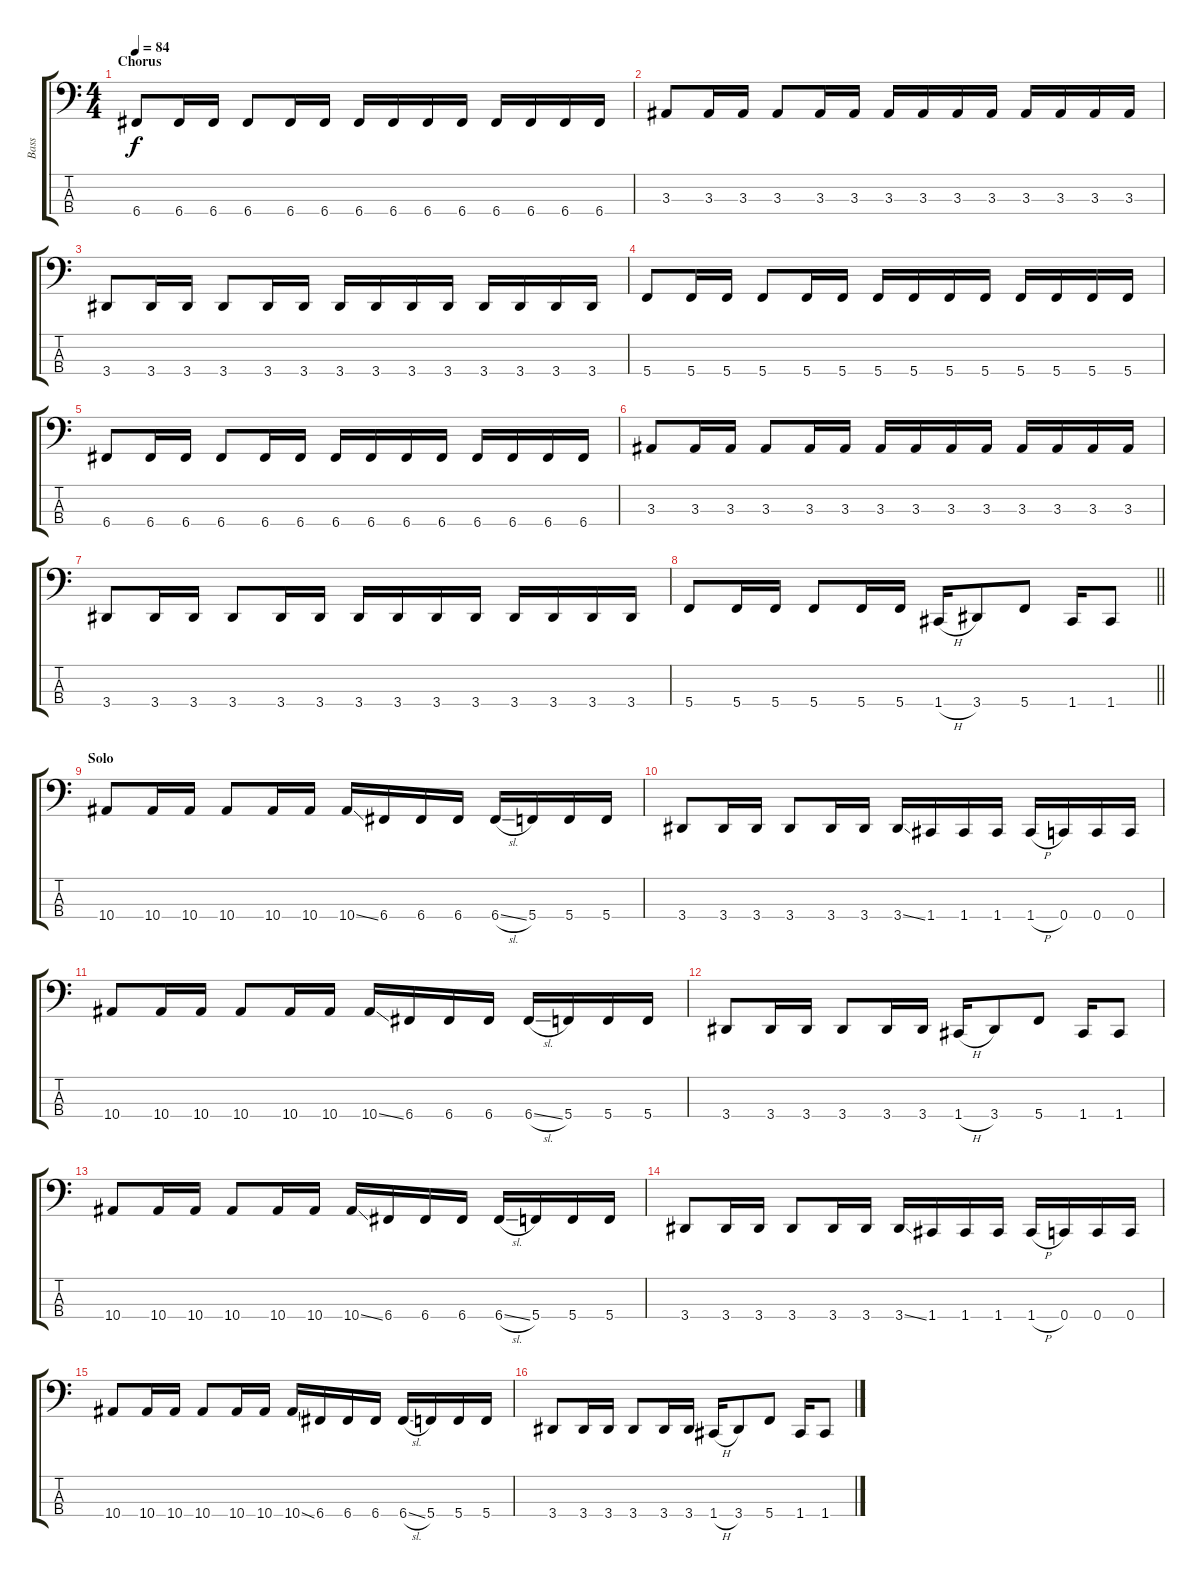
\track ("Bass" "Bass") {instrument electricbassfinger}
\staff {score tabs}
\tuning (F2 C2 G1 C1) {hide}
\ts (4 4)
\section ("" "Chorus")
\tempo 84
\clef f4
\ks c
6.4.8{dy f} 6.4.16 6.4.16 6.4.8 6.4.16 6.4.16 6.4.16 6.4.16 6.4.16 6.4.16 6.4.16 6.4.16 6.4.16 6.4.16 |
3.3.8 3.3.16 3.3.16 3.3.8 3.3.16 3.3.16 3.3.16 3.3.16 3.3.16 3.3.16 3.3.16 3.3.16 3.3.16 3.3.16 |
3.4.8 3.4.16 3.4.16 3.4.8 3.4.16 3.4.16 3.4.16 3.4.16 3.4.16 3.4.16 3.4.16 3.4.16 3.4.16 3.4.16 |
5.4.8 5.4.16 5.4.16 5.4.8 5.4.16 5.4.16 5.4.16 5.4.16 5.4.16 5.4.16 5.4.16 5.4.16 5.4.16 5.4.16 |
6.4.8 6.4.16 6.4.16 6.4.8 6.4.16 6.4.16 6.4.16 6.4.16 6.4.16 6.4.16 6.4.16 6.4.16 6.4.16 6.4.16 |
3.3.8 3.3.16 3.3.16 3.3.8 3.3.16 3.3.16 3.3.16 3.3.16 3.3.16 3.3.16 3.3.16 3.3.16 3.3.16 3.3.16 |
3.4.8 3.4.16 3.4.16 3.4.8 3.4.16 3.4.16 3.4.16 3.4.16 3.4.16 3.4.16 3.4.16 3.4.16 3.4.16 3.4.16 |
\barLineRight lightlight
5.4.8 5.4.16 5.4.16 5.4.8 5.4.16 5.4.16 1.4{h}.16 3.4.8 5.4.8 1.4.16 1.4.8 |
\section ("" "Solo")
10.4.8 10.4.16 10.4.16 10.4.8 10.4.16 10.4.16 10.4{ss}.16 6.4.16 6.4.16 6.4.16 6.4{sl}.16 5.4.16 5.4.16 5.4.16 |
3.4.8 3.4.16 3.4.16 3.4.8 3.4.16 3.4.16 3.4{ss}.16 1.4.16 1.4.16 1.4.16 1.4{h}.16 0.4.16 0.4.16 0.4.16 |
10.4.8 10.4.16 10.4.16 10.4.8 10.4.16 10.4.16 10.4{ss}.16 6.4.16 6.4.16 6.4.16 6.4{sl}.16 5.4.16 5.4.16 5.4.16 |
3.4.8 3.4.16 3.4.16 3.4.8 3.4.16 3.4.16 1.4{h}.16 3.4.8 5.4.8 1.4.16 1.4.8 |
10.4.8 10.4.16 10.4.16 10.4.8 10.4.16 10.4.16 10.4{ss}.16 6.4.16 6.4.16 6.4.16 6.4{sl}.16 5.4.16 5.4.16 5.4.16 |
3.4.8 3.4.16 3.4.16 3.4.8 3.4.16 3.4.16 3.4{ss}.16 1.4.16 1.4.16 1.4.16 1.4{h}.16 0.4.16 0.4.16 0.4.16 |
10.4.8 10.4.16 10.4.16 10.4.8 10.4.16 10.4.16 10.4{ss}.16 6.4.16 6.4.16 6.4.16 6.4{sl}.16 5.4.16 5.4.16 5.4.16 |
3.4.8 3.4.16 3.4.16 3.4.8 3.4.16 3.4.16 1.4{h}.16 3.4.8 5.4.8 1.4.16 1.4.8
